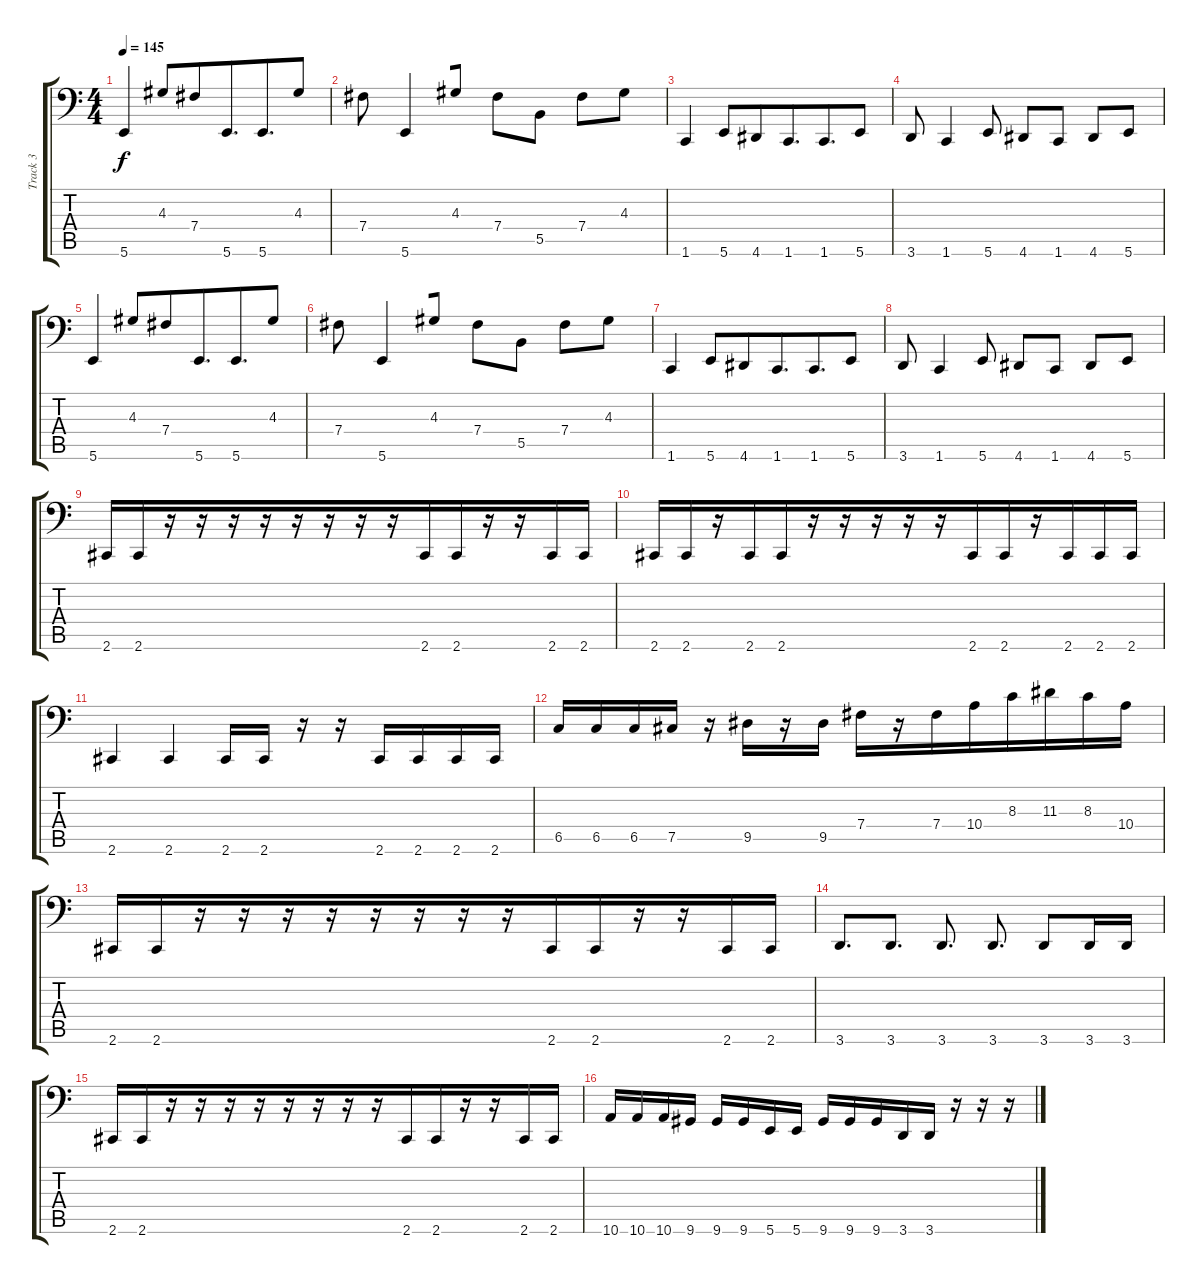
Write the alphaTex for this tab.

\track ("Track 3" "Track 3") {instrument electricbassfinger}
\staff {score tabs}
\tuning (Db3 Ab2 E2 B1 Gb1 B0) {hide}
\ts (4 4)
\tempo 145
\clef f4
\ks c
5.6.4{dy f beam merge} 4.3.8 7.4.8{beam merge} 5.6.8{d beam merge} 5.6.8{d beam merge} 4.3.8 |
7.4.8 5.6.4{beam merge} 4.3.8 7.4.8 5.5.8 7.4.8 4.3.8 |
1.6.4{beam merge} 5.6.8 4.6.8{beam merge} 1.6.8{d beam merge} 1.6.8{d beam merge} 5.6.8 |
3.6.8 1.6.4 5.6.8 4.6.8 1.6.8 4.6.8{beam merge} 5.6.8 |
5.6.4{beam merge} 4.3.8 7.4.8{beam merge} 5.6.8{d beam merge} 5.6.8{d beam merge} 4.3.8 |
7.4.8 5.6.4{beam merge} 4.3.8 7.4.8 5.5.8 7.4.8 4.3.8 |
1.6.4{beam merge} 5.6.8 4.6.8{beam merge} 1.6.8{d beam merge} 1.6.8{d beam merge} 5.6.8 |
3.6.8 1.6.4 5.6.8 4.6.8 1.6.8 4.6.8{beam merge} 5.6.8 |
2.6.16{beam merge} 2.6.16{beam merge} r.16 r.16{beam merge} r.16{beam merge} r.16{beam merge} r.16{beam merge} r.16{beam merge} r.16 r.16{beam merge} 2.6.16{beam merge} 2.6.16{beam merge} r.16 r.16{beam merge} 2.6.16 2.6.16 |
2.6.16{beam merge} 2.6.16 r.16 2.6.16{beam merge} 2.6.16{beam merge} r.16 r.16 r.16{beam merge} r.16 r.16{beam merge} 2.6.16{beam merge} 2.6.16{beam merge} r.16 2.6.16 2.6.16{beam merge} 2.6.16 |
2.6.4{beam merge} 2.6.4 2.6.16 2.6.16 r.16 r.16{beam merge} 2.6.16 2.6.16{beam merge} 2.6.16 2.6.16 |
6.5.16{beam merge} 6.5.16{beam merge} 6.5.16 7.5.16 r.16{beam merge} 9.5.16 r.16 9.5.16 7.4.16 r.16 7.4.16 10.4.16{beam merge} 8.3.16{beam merge} 11.3.16{beam merge} 8.3.16{beam merge} 10.4.16 |
2.6.16{beam merge} 2.6.16{beam merge} r.16 r.16{beam merge} r.16{beam merge} r.16{beam merge} r.16{beam merge} r.16{beam merge} r.16 r.16{beam merge} 2.6.16{beam merge} 2.6.16{beam merge} r.16 r.16{beam merge} 2.6.16 2.6.16 |
3.6.8{d} 3.6.8{d} 3.6.8{d} 3.6.8{d} 3.6.8 3.6.16 3.6.16 |
2.6.16{beam merge} 2.6.16{beam merge} r.16 r.16{beam merge} r.16{beam merge} r.16{beam merge} r.16{beam merge} r.16{beam merge} r.16 r.16{beam merge} 2.6.16{beam merge} 2.6.16{beam merge} r.16 r.16{beam merge} 2.6.16 2.6.16 |
10.6.16 10.6.16{beam merge} 10.6.16{beam merge} 9.6.16 9.6.16{beam merge} 9.6.16{beam merge} 5.6.16 5.6.16 9.6.16 9.6.16{beam merge} 9.6.16 3.6.16{beam merge} 3.6.16 r.16{beam merge} r.16 r.16
